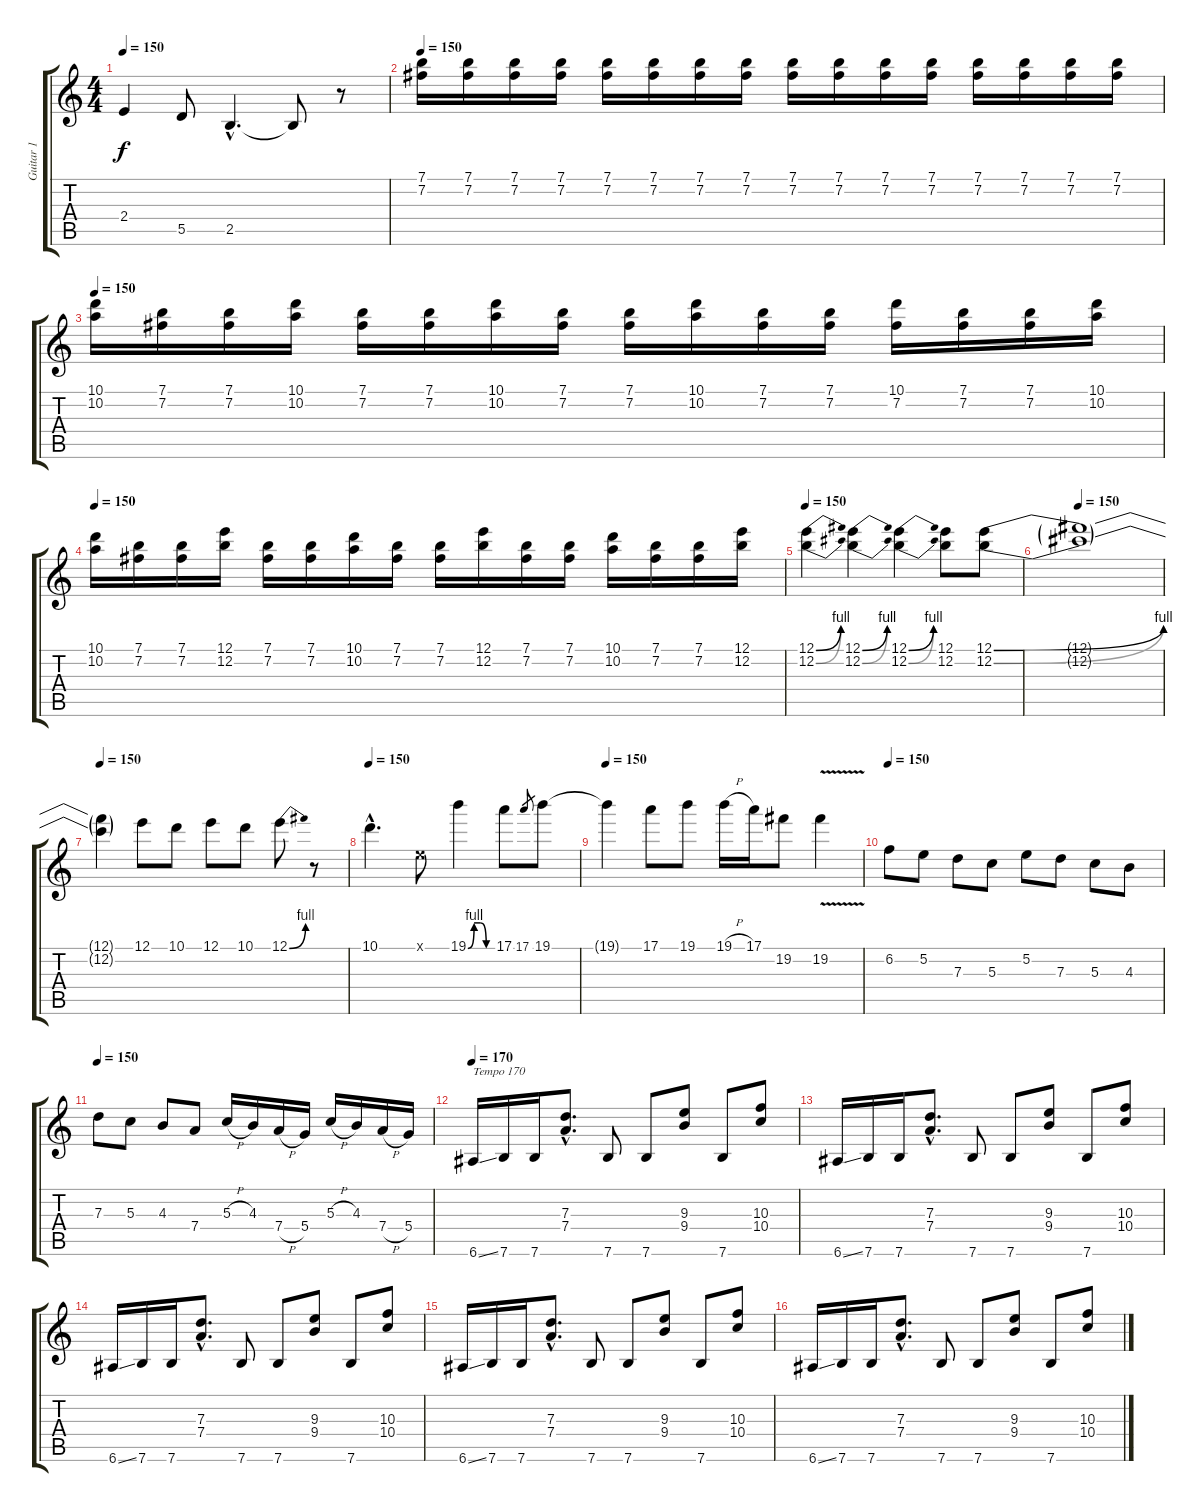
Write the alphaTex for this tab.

\track ("Guitar 1" "Guitar 1") {instrument distortionguitar}
\staff {score tabs}
\tuning (E4 B3 G3 D3 A2 E2) {hide}
\ts (4 4)
\tempo 150
\clef g2
\ks c
2.4{t}.4{dy f volume 13} 5.5.8 2.5{hac}.4{d} 2.5{t}.8 r.8 |
\tempo 150
(7.1 7.2).16{volume 13} (7.1 7.2).16 (7.1 7.2).16 (7.1 7.2).16 (7.1 7.2).16 (7.1 7.2).16 (7.1 7.2).16 (7.1 7.2).16 (7.1 7.2).16 (7.1 7.2).16 (7.1 7.2).16 (7.1 7.2).16 (7.1 7.2).16 (7.1 7.2).16 (7.1 7.2).16 (7.1 7.2).16 |
\tempo 150
(10.1 10.2).16{volume 13} (7.1 7.2).16 (7.1 7.2).16 (10.1 10.2).16 (7.1 7.2).16 (7.1 7.2).16 (10.1 10.2).16 (7.1 7.2).16 (7.1 7.2).16 (10.1 10.2).16 (7.1 7.2).16 (7.1 7.2).16 (10.1 7.2).16 (7.1 7.2).16 (7.1 7.2).16 (10.1 10.2).16 |
\tempo 150
(10.1 10.2).16{volume 13} (7.1 7.2).16 (7.1 7.2).16 (12.1 12.2).16 (7.1 7.2).16 (7.1 7.2).16 (10.1 10.2).16 (7.1 7.2).16 (7.1 7.2).16 (12.1 12.2).16 (7.1 7.2).16 (7.1 7.2).16 (10.1 10.2).16 (7.1 7.2).16 (7.1 7.2).16 (12.1 12.2).16 |
\tempo 150
(12.1{be (bend 0 0 60 4)} 12.2{be (bend 0 0 60 4)}).4{volume 13} (12.1{be (bend 0 0 60 4)} 12.2{be (bend 0 0 60 4)}).4 (12.1{be (bend 0 0 60 4)} 12.2{be (bend 0 0 60 4)}).4 (12.1 12.2).8 (12.1{be (bend 0 0 60 4)} 12.2{be (bend 0 0 60 4)}).8 |
\tempo 150
(12.1{t} 12.2{t}).1{volume 13} |
\tempo 150
(12.1{t} 12.2{t}).4{volume 13} 12.1.8 10.1.8 12.1.8 10.1.8 12.1{be (bend 0 0 60 4)}.8 r.8 |
\tempo 150
10.1{hac}.4{d volume 13} 0.1{x}.8 19.1{be (custom 0 0 15 4 30 4 45 0 60 0)}.4 17.1.8 17.1.8{gr} 19.1.8 |
\tempo 150
19.1{t}.4{volume 13} 17.1.8 19.1.8 19.1{h}.16 17.1.16 19.2.8 19.2{v}.4 |
\tempo 150
6.2.8{volume 13} 5.2.8 7.3.8 5.3.8 5.2.8 7.3.8 5.3.8 4.3.8 |
\tempo 150
7.3.8{volume 13} 5.3.8 4.3.8 7.4.8 5.3{h}.16 4.3.16 7.4{h}.16 5.4.16 5.3{h}.16 4.3.16 7.4{h}.16 5.4.16 |
\tempo 170
6.6{ss}.16{txt "Tempo 170" volume 10} 7.6.16 7.6.16 (7.3{hac} 7.4{hac}).8{d} 7.6.8 7.6.8 (9.3 9.4).8 7.6.8 (10.3 10.4).8 |
6.6{ss}.16 7.6.16 7.6.16 (7.3{hac} 7.4{hac}).8{d} 7.6.8 7.6.8 (9.3 9.4).8 7.6.8 (10.3 10.4).8 |
6.6{ss}.16 7.6.16 7.6.16 (7.3{hac} 7.4{hac}).8{d} 7.6.8 7.6.8 (9.3 9.4).8 7.6.8 (10.3 10.4).8 |
6.6{ss}.16 7.6.16 7.6.16 (7.3{hac} 7.4{hac}).8{d} 7.6.8 7.6.8 (9.3 9.4).8 7.6.8 (10.3 10.4).8 |
6.6{ss}.16 7.6.16 7.6.16 (7.3{hac} 7.4{hac}).8{d} 7.6.8 7.6.8 (9.3 9.4).8 7.6.8 (10.3 10.4).8
